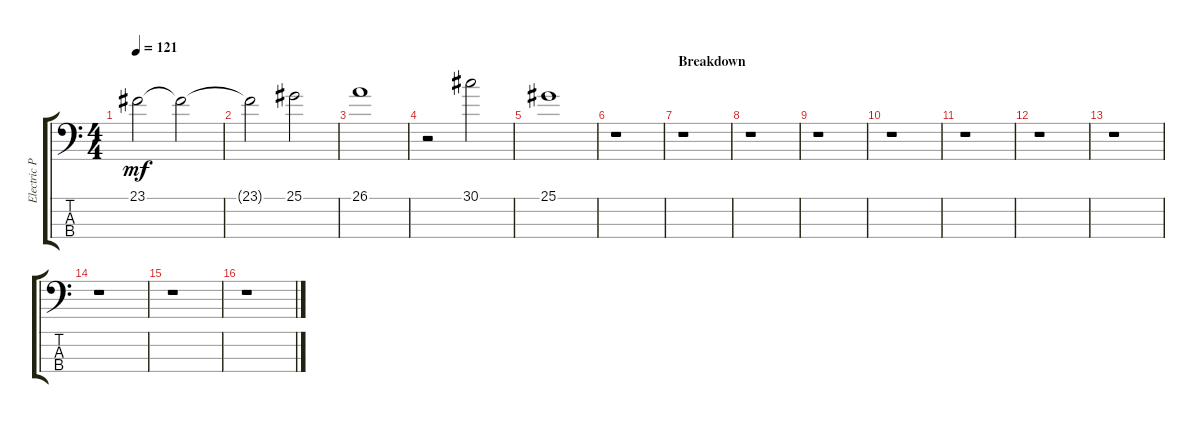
\track ("Electric Piano (Staff 2)" "Electric P") {instrument electricgrandpiano}
\staff {score tabs}
\tuning (G2 D2 A1 E1) {hide}
\ts (4 4)
\tempo 121
\clef f4
\ks c
23.1.2{dy mf} 23.1{t}.2 |
23.1{t}.2 25.1.2 |
26.1.1 |
r.2 30.1.2 |
25.1.1 |
r.1 |
\section ("" "Breakdown")
r.1 |
r.1 |
r.1 |
r.1 |
r.1 |
r.1 |
r.1 |
r.1 |
r.1 |
r.1
